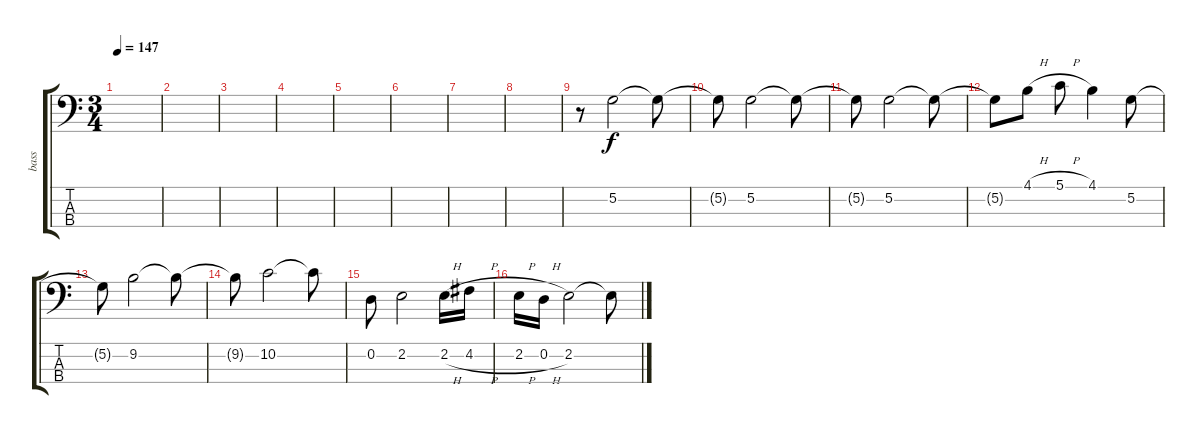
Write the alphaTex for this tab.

\track ("bass" "bass") {instrument electricbasspick}
\staff {score tabs}
\tuning (G2 D2 A1 D1) {hide}
\ts (3 4)
\tempo 147
\clef f4
\ks c
|
|
|
|
|
|
|
|
r.8{volume 9} 5.2.2 5.2{t}.8 |
5.2{t}.8 5.2.2 5.2{t}.8 |
5.2{t}.8 5.2.2 5.2{t}.8 |
5.2{t}.8 4.1{h}.8 5.1{h}.8 4.1.4 5.2.8 |
5.2{t}.8 9.2.2 9.2{t}.8 |
9.2{t}.8 10.2.2 10.2{t}.8 |
0.2.8 2.2.2 2.2{h}.16 4.2{h}.16 |
2.2{h}.16 0.2{h}.16 2.2.2 2.2{t}.8
